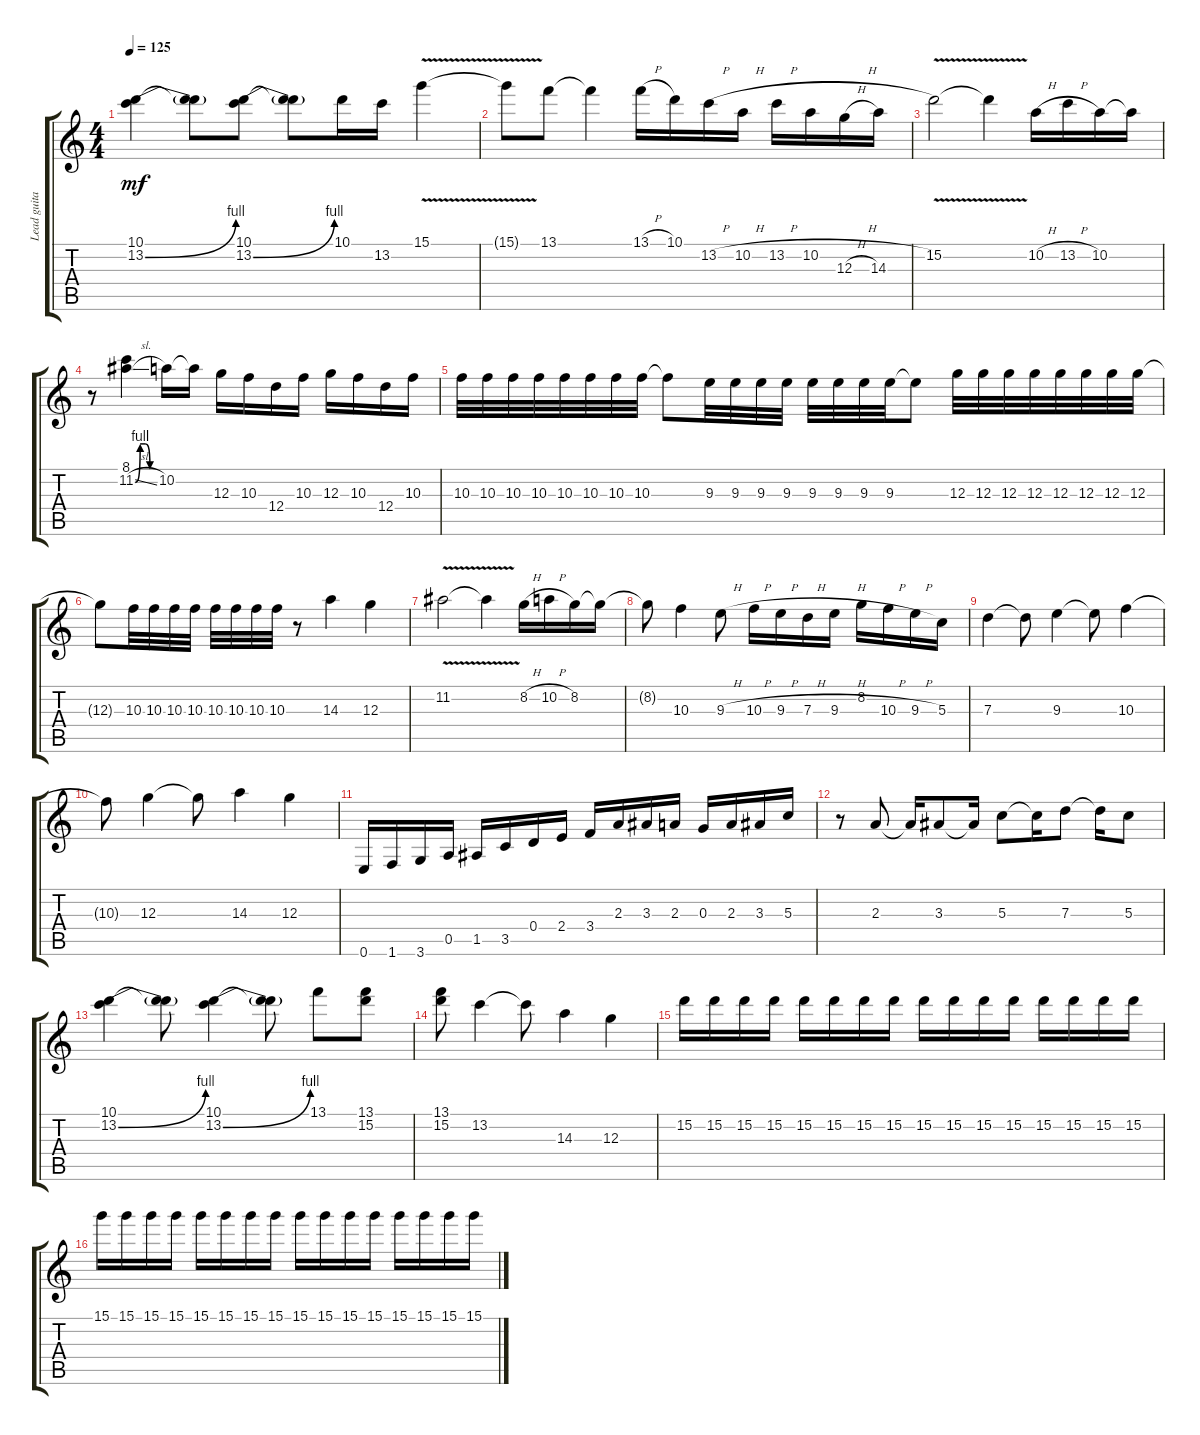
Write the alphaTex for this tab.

\track ("Lead guitar" "Lead guita") {instrument overdrivenguitar}
\staff {score tabs}
\tuning (E4 B3 G3 D3 A2 E2) {hide}
\ts (4 4)
\tempo 125
\clef g2
\ks c
(10.1 13.2{be (bend 0 0 60 4)}).4{dy mf instrument overdrivenguitar} (10.1{t} 13.2{t}).8 (10.1 13.2{be (bend 0 0 60 4)}).8 (10.1{t} 13.2{t}).8 10.1.16 13.2.16 15.1{v}.4 |
15.1{t}.8 13.1.8 13.1{t}.4 13.1{h}.16 10.1.16 13.2{h}.16 10.2{h}.16 13.2{h}.16 10.2{h}.16 12.3{h}.16 14.3.16 |
15.2{v}.2 15.2{t}.4 10.2{h}.16 13.2{h}.16 10.2.16 10.2{t}.16 |
r.8 (8.1 11.2{be (custom 0 0 15 4 30 4 45 0 60 0) sl}).4 10.2.16 10.2{t}.16 12.3.16 10.3.16 12.4.16 10.3.16 12.3.16 10.3.16 12.4.16 10.3.16 |
10.3.32 10.3.32 10.3.32 10.3.32 10.3.32 10.3.32 10.3.32 10.3.32 10.3{t}.8 9.3.32 9.3.32 9.3.32 9.3.32 9.3.32 9.3.32 9.3.32 9.3.32 9.3{t}.8 12.3.32 12.3.32 12.3.32 12.3.32 12.3.32 12.3.32 12.3.32 12.3.32 |
12.3{t}.8 10.3.32 10.3.32 10.3.32 10.3.32 10.3.32 10.3.32 10.3.32 10.3.32 r.8 14.3.4 12.3.4 |
11.2{v}.2 11.2{t}.4 8.2{h}.16 10.2{h}.16 8.2.16 8.2{t}.16 |
8.2{t}.8 10.3.4 9.3{h}.8 10.3{h}.16 9.3{h}.16 7.3{h}.16 9.3{h}.16 8.2.16 10.3{h}.16 9.3{h}.16 5.3.16 |
7.3.4 7.3{t}.8 9.3.4 9.3{t}.8 10.3.4 |
10.3{t}.8 12.3.4 12.3{t}.8 14.3.4 12.3.4 |
0.6.16 1.6.16 3.6.16 0.5.16 1.5.16 3.5.16 0.4.16 2.4.16 3.4.16 2.3.16 3.3.16 2.3.16 0.3.16 2.3.16 3.3.16 5.3.16 |
r.8 2.3.8 2.3{t}.16 3.3.8 3.3{t}.16 5.3.8 5.3{t}.16 7.3.8 7.3{t}.16 5.3.8 |
(10.1 13.2{be (bend 0 0 60 4)}).4 (10.1{t} 13.2{t}).8 (10.1 13.2{be (bend 0 0 60 4)}).4 (10.1{t} 13.2{t}).8 13.1.8 (13.1 15.2).8 |
(13.1 15.2).8 13.2.4 13.2{t}.8 14.3.4 12.3.4 |
15.2.16 15.2.16 15.2.16 15.2.16 15.2.16 15.2.16 15.2.16 15.2.16 15.2.16 15.2.16 15.2.16 15.2.16 15.2.16 15.2.16 15.2.16 15.2.16 |
15.1.16 15.1.16 15.1.16 15.1.16 15.1.16 15.1.16 15.1.16 15.1.16 15.1.16 15.1.16 15.1.16 15.1.16 15.1.16 15.1.16 15.1.16 15.1.16
